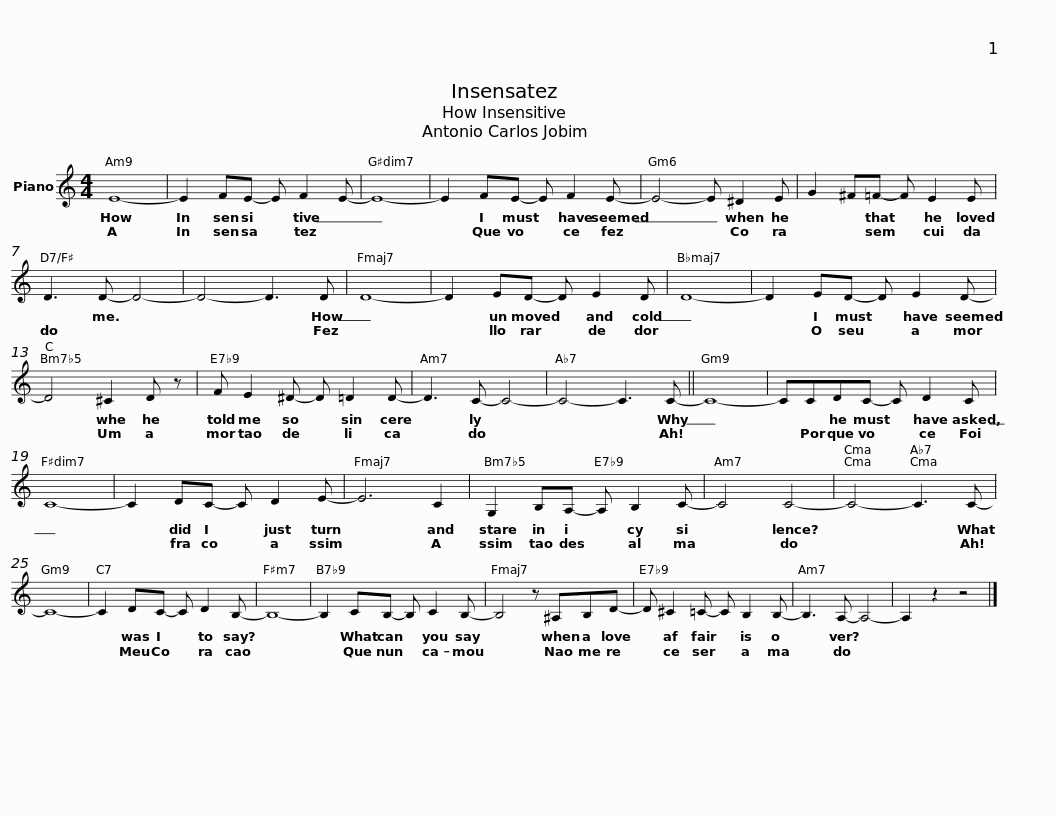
X:1
L:1/8
M:4/4
I:linebreak $
K:C
V:1 treble
V:1
 E8- | E2 FE- E F2 E- | E8- | E2 FE- E F2 E- |$ E4- E ^D2 E | %5
 G2 ^F=F- F E2 E | D3 D- D4- | D4- D3 D |$ D8- | D2 ED- D E2 D | %10
 D8- | D2 ED- D E2 D- |$ D4 ^C2 D z | F E2 ^D- D =D2 D- | D3 C- C4- | %15
 C4- C3 C- ||$ C8- | CCDC- C D2 C | C8- | C2 DC- C D2 E- |$ %20
 E6 C2 | G,2 B,A,- A, B,2 C- | C4 C4- | C4- C3 C- |$ C8- | %25
 C2 DC- C D2 B,- | B,8- | B,2 CB,- B, C2 B,- |$ B,4 z ^A,B,D- | D ^C2 =C- C B,2 B,- | %30
 B,3 A,- A,4- | A,2 z2 z4 |] %32
